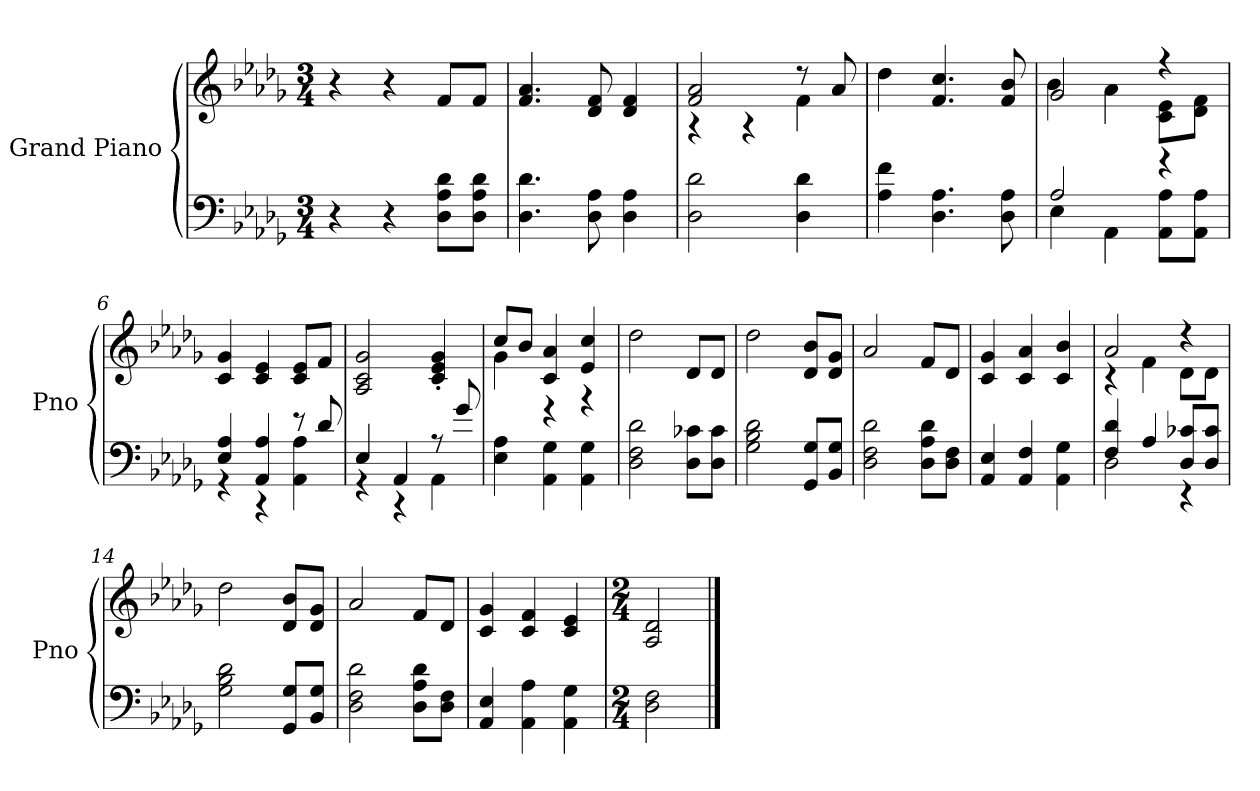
**kern	**kern
*part1	*part1
*staff2	*staff1
*I"Grand Piano	*
*I'Pno	*
*clefF4	*clefG2
*k[b-e-a-d-g-]	*k[b-e-a-d-g-]
*M3/4	*M3/4
=1	=1
4r	4r
4r	4r
*	*MM100
8D-\ 8A-\ 8d-\L	8f/L
8D-\ 8A-\ 8d-\J	8f/J
=2	=2
4.D-\ 4.d-\	4.f/ 4.a-/
8D-\ 8A-\	8d-/ 8f/
4D-\ 4A-\	4d-/ 4f/
=3	=3
*	*^
2D-\ 2d-\	2f/ 2a-/	4r
.	.	4r
4D-\ 4d-\	8r	4f\
.	8a-/	.
*	*v	*v
=4	=4
4A-\ 4f\	4dd-\
4.D-\ 4.A-\	4.f/ 4.cc/
8D-\ 8A-\	8f/ 8b-/
=5	=5
*^	*^
2A-/	4E-\	2g-/	4b-\
.	4AA-\	.	4a-\
4r	8AA-\ 8A-\L	4r	8c\ 8e-\L
.	8AA-\ 8A-\J	.	8d-\ 8f\J
*	*	*v	*v
=6	=6	=6
4E-/ 4A-/	4r	4c/ 4g-/
4AA-/ 4A-/	4r	4c/ 4e-/
8r	4AA-\ 4A-\	8c/ 8e-/L
8d-/	.	8f/J
=7	=7	=7
4E-/	4r	2A-/ 2c/ 2g-/
4AA-/	4r	.
8r	4AA-\	4c/' 4e-/' 4g-/'
8g-/	.	.
*v	*v	*
=8	=8
*	*^
4E-\ 4A-\	8cc/L	4g-\
.	8b-/J	.
4AA-\ 4G-\	4c/ 4a-/	4r
4AA-\ 4G-\	4e-/ 4cc/	4r
*	*v	*v
!!LO:LB:g=z
=9	=9
2D-\ 2F\ 2d-\	2dd-\
8D-\ 8c-X\L	8d-/L
8D-\ 8c-\J	8d-/J
=10	=10
2G-\ 2B-\ 2d-\	2dd-\
8GG-/ 8G-/L	8d-/ 8b-/L
8BB-/ 8G-/J	8d-/ 8g-/J
=11	=11
2D-\ 2F\ 2d-\	2a-/
8D-\ 8A-\ 8d-\L	8f/L
8D-\ 8F\J	8d-/J
=12	=12
4AA-/ 4E-/	4c/ 4g-/
4AA-/ 4F/	4c/ 4a-/
4AA-\ 4G-\	4c/ 4b-/
=13	=13
*^	*^
4F/ 4d-/	2D-\	2a-/	4r
4A-/	.	.	4f\
8D-/ 8c-X/L	4r	4r	8d-\L
8D-/ 8c-/J	.	.	8d-\J
*v	*v	*	*
*	*v	*v
=14	=14
2G-\ 2B-\ 2d-\	2dd-\
8GG-/ 8G-/L	8d-/ 8b-/L
8BB-/ 8G-/J	8d-/ 8g-/J
=15	=15
2D-\ 2F\ 2d-\	2a-/
8D-\ 8A-\ 8d-\L	8f/L
*	*MM78
8D-\ 8F\J	8d-/J
=16	=16
4AA-/ 4E-/	4c/ 4g-/
4AA-\ 4A-\	4c/ 4f/
4AA-\ 4G-\	4c/ 4e-/
!!LO:LB:g=z
=17	=17
*M2/4	*M2/4
2D-\ 2F\	2A-/ 2d-/
==	==
*-	*-
